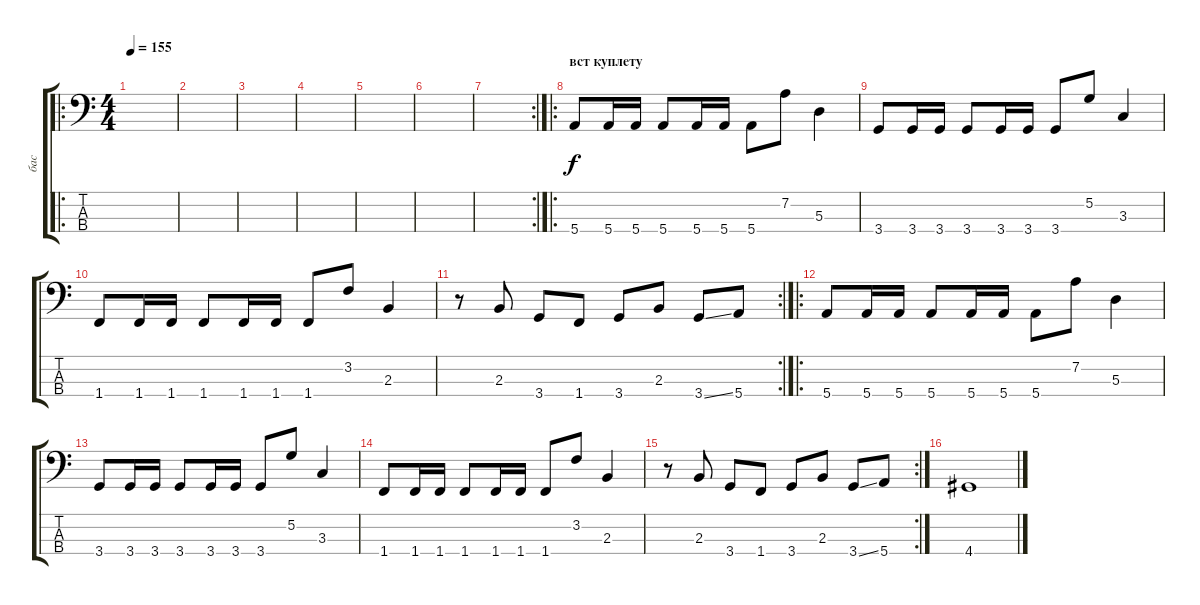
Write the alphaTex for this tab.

\track ("бас" "бас") {instrument electricbasspick}
\staff {score tabs}
\tuning (G2 D2 A1 E1) {hide}
\ro
\ts (4 4)
\tempo 155
\clef f4
\ks c
|
|
|
|
|
|
\rc 2
|
\ro
\section ("" "вст куплету")
5.4.8 5.4.16 5.4.16 5.4.8 5.4.16 5.4.16 5.4.8 7.2.8 5.3.4 |
3.4.8 3.4.16 3.4.16 3.4.8 3.4.16 3.4.16 3.4.8 5.2.8 3.3.4 |
1.4.8 1.4.16 1.4.16 1.4.8 1.4.16 1.4.16 1.4.8 3.2.8 2.3.4 |
\rc 2
r.8 2.3.8 3.4.8 1.4.8 3.4.8 2.3.8 3.4{ss}.8 5.4.8 |
\ro
5.4.8 5.4.16 5.4.16 5.4.8 5.4.16 5.4.16 5.4.8 7.2.8 5.3.4 |
3.4.8 3.4.16 3.4.16 3.4.8 3.4.16 3.4.16 3.4.8 5.2.8 3.3.4 |
1.4.8 1.4.16 1.4.16 1.4.8 1.4.16 1.4.16 1.4.8 3.2.8 2.3.4 |
\rc 2
r.8 2.3.8 3.4.8 1.4.8 3.4.8 2.3.8 3.4{ss}.8 5.4.8 |
4.4.1
